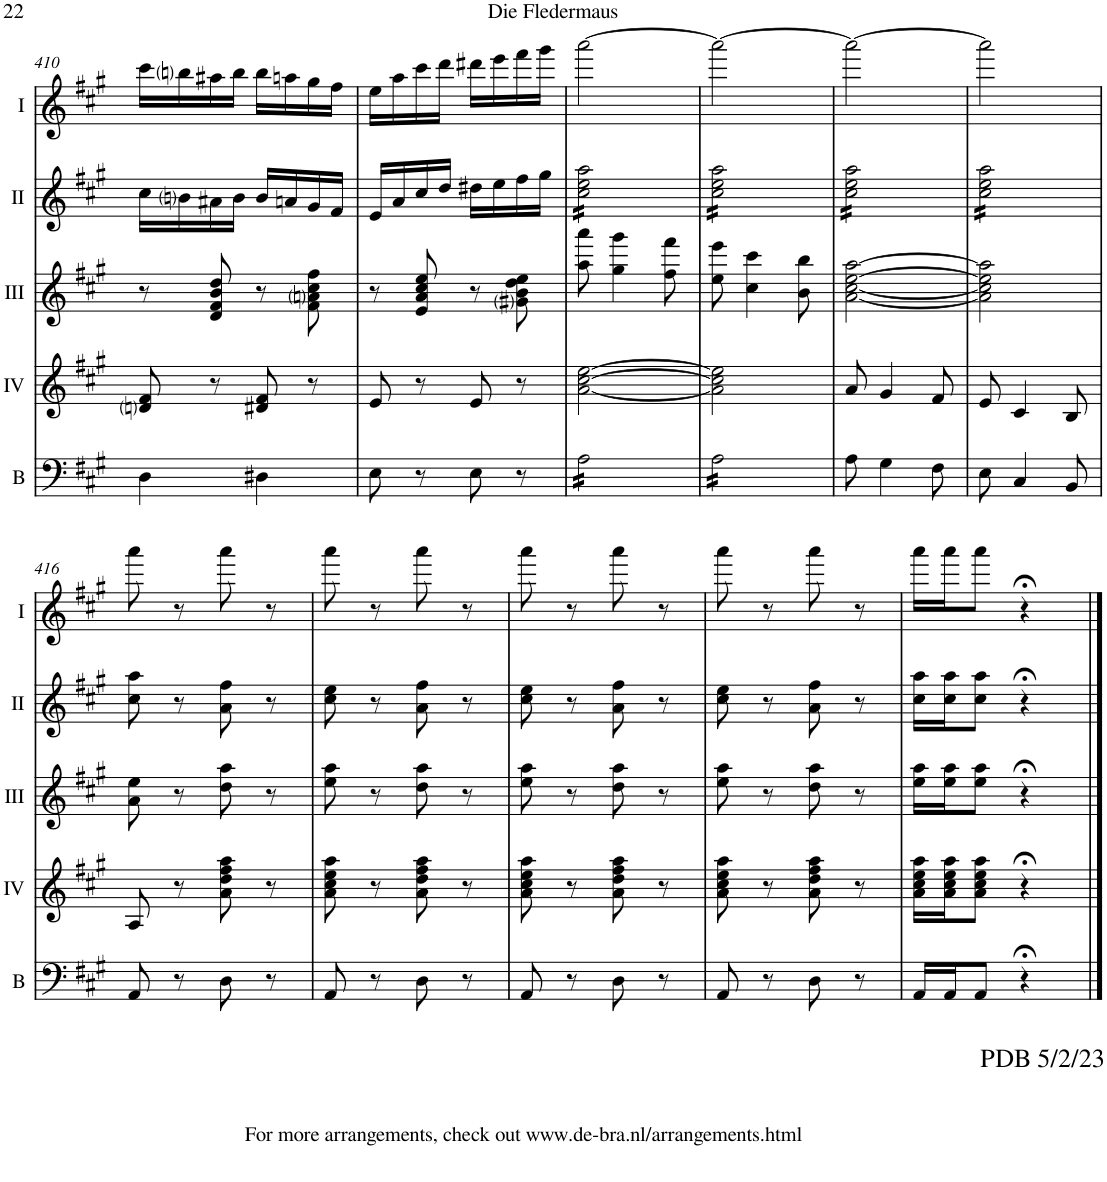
**kern	**kern	**kern	**kern	**kern
*part5	*part4	*part3	*part2	*part1
*staff5	*staff4	*staff3	*staff2	*staff1
*I"Bass	*I"Acc. 4	*I"Acc. 3	*I"Acc. 2	*I"Acc. 1
*I'B	*	*	*	*
!!LO:PB:g=z
*clefF4	*clefG2	*clefG2	*clefG2	*clefG2
*Trd7c12	*Trd7c12	*Trd7c12	*	*
*k[f#c#g#]	*k[f#c#g#]	*k[f#c#g#]	*k[f#c#g#]	*k[f#c#g#]
*M2/4	*M2/4	*M2/4	*M2/4	*M2/4
=410	=410	=410	=410	=410
4D\	8dni/ 8f#/	8r	16cc#\LL	16ccc#\LL
.	.	.	16bni\	16bbni\
.	8r	8d/ 8f#/ 8b/ 8dd/	16a#X\	16aa#X\
.	.	.	16b\JJ	16bb\JJ
4D#X\	8d#X/ 8f#/	8r	16b/LL	16bb\LL
.	.	.	16an/	16aan\
.	8r	8f#\ 8ani\ 8cc#\ 8ff#\	16g#/	16gg#\
.	.	.	16f#/JJ	16ff#\JJ
=411	=411	=411	=411	=411
8E\	8e/	8r	16e/LL	16ee\LL
.	.	.	16a/	16aa\
8r	8r	8e/ 8a/ 8cc#/ 8ee/	16cc#/	16ccc#\
.	.	.	16dd/JJ	16ddd\JJ
8E\	8e/	8r	16dd#X\LL	16ddd#X\LL
.	.	.	16ee\	16eee\
8r	8r	8g#i\ 8b\ 8dd\ 8ee\	16ff#\	16fff#\
.	.	.	16gg#\JJ	16ggg#\JJ
=412	=412	=412	=412	=412
*tremolo	*	*	*	*
*	*	*	*tremolo	*
16A\LL	[2a\ [2cc#\ [2ee\	8aa\ 8aaa\	16cc#\ 16ee\ 16aa\LL	[2aaa\
16A\	.	.	16cc#\ 16ee\ 16aa\	.
16A\	.	4gg#\ 4ggg#\	16cc#\ 16ee\ 16aa\	.
16A\	.	.	16cc#\ 16ee\ 16aa\	.
16A\	.	.	16cc#\ 16ee\ 16aa\	.
16A\	.	.	16cc#\ 16ee\ 16aa\	.
16A\	.	8ff#\ 8fff#\	16cc#\ 16ee\ 16aa\	.
16A\JJ	.	.	16cc#\ 16ee\ 16aa\JJ	.
=413	=413	=413	=413	=413
16A\LL	2a\] 2cc#\] 2ee\]	8ee\ 8eee\	16cc#\ 16ee\ 16aa\LL	2aaa\_
16A\	.	.	16cc#\ 16ee\ 16aa\	.
16A\	.	4cc#\ 4ccc#\	16cc#\ 16ee\ 16aa\	.
16A\	.	.	16cc#\ 16ee\ 16aa\	.
16A\	.	.	16cc#\ 16ee\ 16aa\	.
16A\	.	.	16cc#\ 16ee\ 16aa\	.
16A\	.	8b\ 8bb\	16cc#\ 16ee\ 16aa\	.
16A\JJ	.	.	16cc#\ 16ee\ 16aa\JJ	.
*Xtremolo	*	*	*	*
=414	=414	=414	=414	=414
8A\	8a/	[2a\ [2cc#\ [2ee\ [2aa\	16cc#\ 16ee\ 16aa\LL	2aaa\_
.	.	.	16cc#\ 16ee\ 16aa\	.
4G#\	4g#/	.	16cc#\ 16ee\ 16aa\	.
.	.	.	16cc#\ 16ee\ 16aa\	.
.	.	.	16cc#\ 16ee\ 16aa\	.
.	.	.	16cc#\ 16ee\ 16aa\	.
8F#\	8f#/	.	16cc#\ 16ee\ 16aa\	.
.	.	.	16cc#\ 16ee\ 16aa\JJ	.
=415	=415	=415	=415	=415
8E\	8e/	2a\] 2cc#\] 2ee\] 2aa\]	16cc#\ 16ee\ 16aa\LL	2aaa\]
.	.	.	16cc#\ 16ee\ 16aa\	.
4C#/	4c#/	.	16cc#\ 16ee\ 16aa\	.
.	.	.	16cc#\ 16ee\ 16aa\	.
.	.	.	16cc#\ 16ee\ 16aa\	.
.	.	.	16cc#\ 16ee\ 16aa\	.
8BB/	8B/	.	16cc#\ 16ee\ 16aa\	.
.	.	.	16cc#\ 16ee\ 16aa\JJ	.
*	*	*	*Xtremolo	*
!!LO:LB:g=z
=416	=416	=416	=416	=416
8AA/	8A/	8a\ 8ee\	8cc#\ 8aa\	8aaa\
8r	8r	8r	8r	8r
8D\	8a\ 8dd\ 8ff#\ 8aa\	8dd\ 8aa\	8a\ 8ff#\	8aaa\
8r	8r	8r	8r	8r
=417	=417	=417	=417	=417
8AA/	8a\ 8cc#\ 8ee\ 8aa\	8ee\ 8aa\	8cc#\ 8ee\	8aaa\
8r	8r	8r	8r	8r
8D\	8a\ 8dd\ 8ff#\ 8aa\	8dd\ 8aa\	8a\ 8ff#\	8aaa\
8r	8r	8r	8r	8r
=418	=418	=418	=418	=418
8AA/	8a\ 8cc#\ 8ee\ 8aa\	8ee\ 8aa\	8cc#\ 8ee\	8aaa\
8r	8r	8r	8r	8r
8D\	8a\ 8dd\ 8ff#\ 8aa\	8dd\ 8aa\	8a\ 8ff#\	8aaa\
8r	8r	8r	8r	8r
=419	=419	=419	=419	=419
8AA/	8a\ 8cc#\ 8ee\ 8aa\	8ee\ 8aa\	8cc#\ 8ee\	8aaa\
8r	8r	8r	8r	8r
8D\	8a\ 8dd\ 8ff#\ 8aa\	8dd\ 8aa\	8a\ 8ff#\	8aaa\
8r	8r	8r	8r	8r
=420	=420	=420	=420	=420
!	!	!	!	!LO:TX:b:t=PDB 5/2/23
!	!	!	!	!LO:TX:b:t=For more arrangements, check out www.de-bra.nl/arrangements.html
16AA/LL	16a\ 16cc#\ 16ee\ 16aa\LL	16ee\ 16aa\LL	16cc#\ 16aa\LL	16aaa\LL
16AA/J	16a\ 16cc#\ 16ee\ 16aa\J	16ee\ 16aa\J	16cc#\ 16aa\J	16aaa\J
8AA/J	8a\ 8cc#\ 8ee\ 8aa\J	8ee\ 8aa\J	8cc#\ 8aa\J	8aaa\J
4r;<	4r;<	4r;<	4r;<	4r;<
==	==	==	==	==
*-	*-	*-	*-	*-
